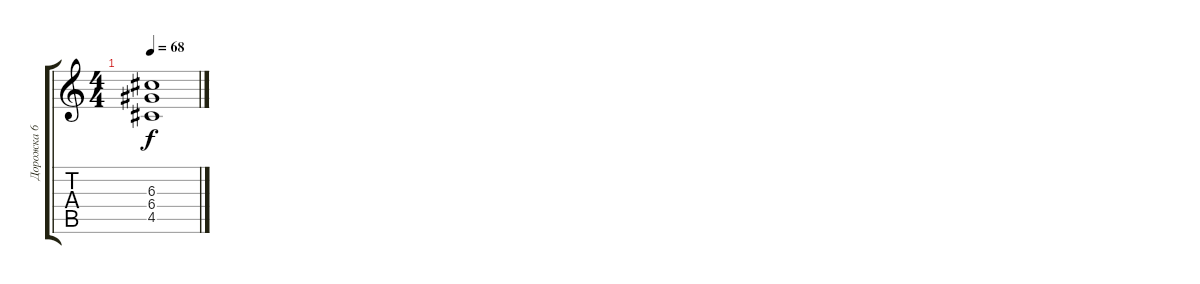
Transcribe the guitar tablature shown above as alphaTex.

\track ("Дорожка 6" "Дорожка 6") {instrument distortionguitar}
\staff {score tabs}
\tuning (E4 B3 G3 D3 A2 E2) {hide}
\ts (4 4)
\tempo 68
\clef g2
\ks c
(6.3 6.4 4.5).1{dy f}
